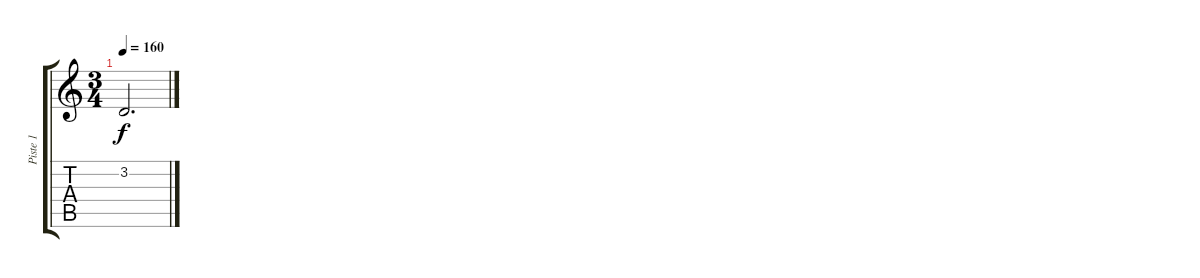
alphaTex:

\track ("Piste 1" "Piste 1") {instrument drawbarorgan}
\staff {score tabs}
\tuning (E4 B3 G3 D3 A2 E2) {hide}
\ts (3 4)
\tempo 160
\clef g2
\ks c
3.2{t}.2{d dy f}
